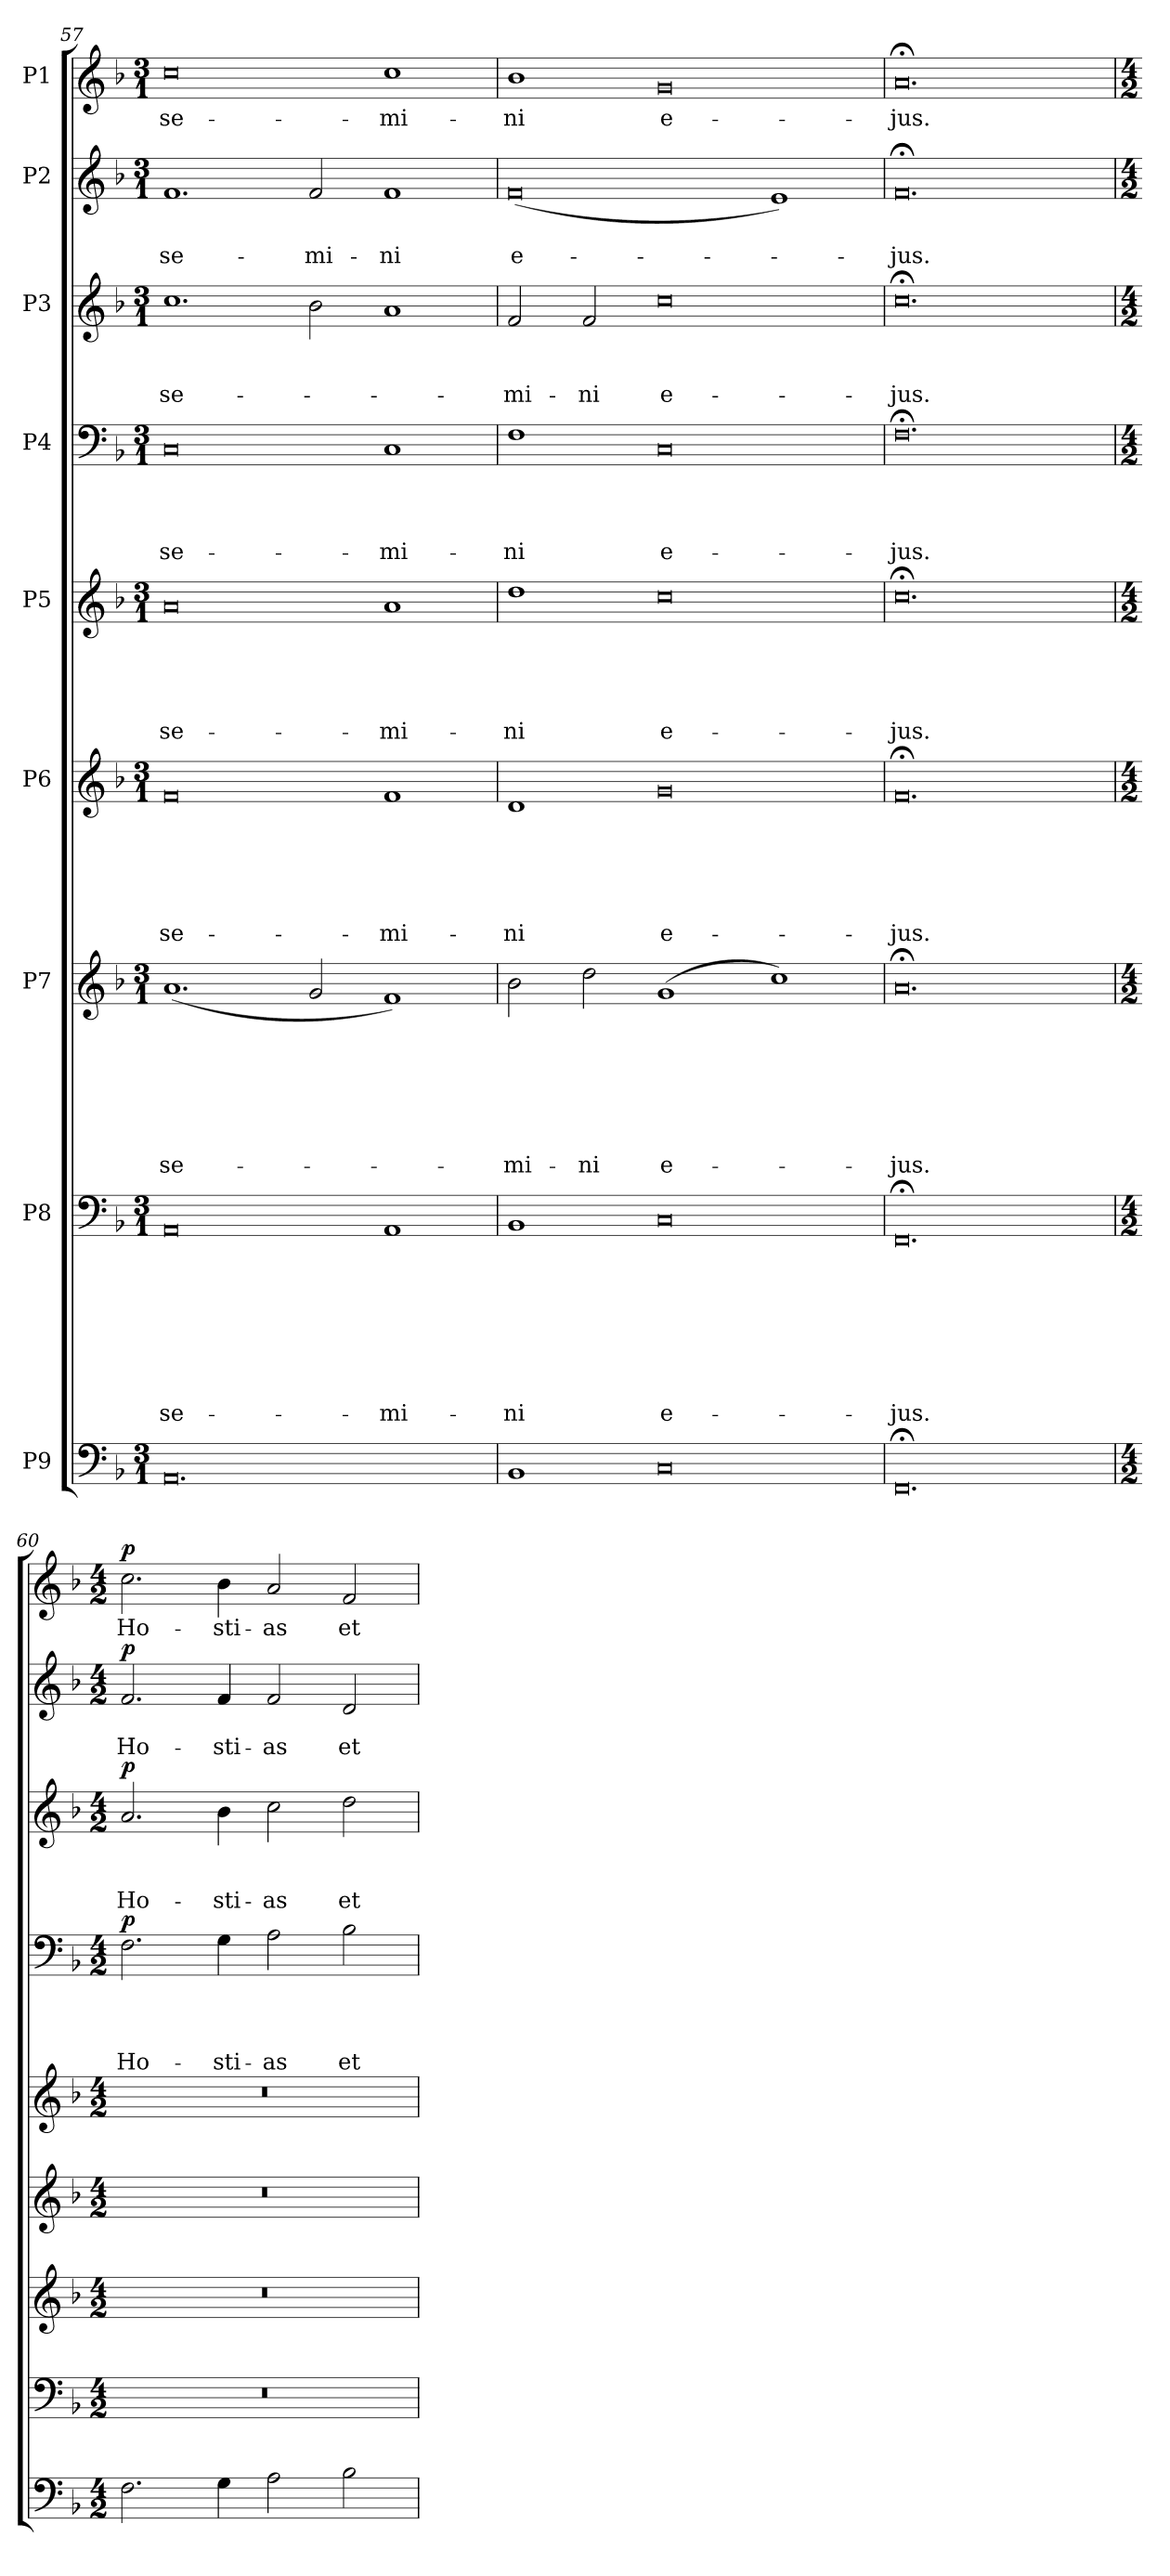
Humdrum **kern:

**kern	**kern	**text	**text	**text	**text	**text	**text	**text	**text	**kern	**text	**text	**text	**text	**text	**text	**text	**kern	**text	**text	**text	**text	**text	**text	**kern	**text	**text	**text	**text	**text	**kern	**text	**text	**text	**text	**dynam	**kern	**text	**text	**text	**dynam	**kern	**text	**text	**dynam	**kern	**text	**dynam
*part9	*part8	*part8	*part8	*part8	*part8	*part8	*part8	*part8	*part8	*part7	*part7	*part7	*part7	*part7	*part7	*part7	*part7	*part6	*part6	*part6	*part6	*part6	*part6	*part6	*part5	*part5	*part5	*part5	*part5	*part5	*part4	*part4	*part4	*part4	*part4	*part4	*part3	*part3	*part3	*part3	*part3	*part2	*part2	*part2	*part2	*part1	*part1	*part1
*staff9	*staff8	*staff8	*staff8	*staff8	*staff8	*staff8	*staff8	*staff8	*staff8	*staff7	*staff7	*staff7	*staff7	*staff7	*staff7	*staff7	*staff7	*staff6	*staff6	*staff6	*staff6	*staff6	*staff6	*staff6	*staff5	*staff5	*staff5	*staff5	*staff5	*staff5	*staff4	*staff4	*staff4	*staff4	*staff4	*staff4	*staff3	*staff3	*staff3	*staff3	*staff3	*staff2	*staff2	*staff2	*staff2	*staff1	*staff1	*staff1
*I"P9	*I"P8	*	*	*	*	*	*	*	*	*I"P7	*	*	*	*	*	*	*	*I"P6	*	*	*	*	*	*	*I"P5	*	*	*	*	*	*I"P4	*	*	*	*	*	*I"P3	*	*	*	*	*I"P2	*	*	*	*I"P1	*	*
*clefF4	*clefF4	*	*	*	*	*	*	*	*	*clefG2	*	*	*	*	*	*	*	*clefG2	*	*	*	*	*	*	*clefG2	*	*	*	*	*	*clefF4	*	*	*	*	*	*clefG2	*	*	*	*	*clefG2	*	*	*	*clefG2	*	*
*	*	*	*	*	*	*	*	*	*	*ITrd7c12	*	*	*	*	*	*	*	*	*	*	*	*	*	*	*	*	*	*	*	*	*	*	*	*	*	*	*ITrd7c12	*	*	*	*	*	*	*	*	*	*	*
*k[b-]	*k[b-]	*	*	*	*	*	*	*	*	*k[b-]	*	*	*	*	*	*	*	*k[b-]	*	*	*	*	*	*	*k[b-]	*	*	*	*	*	*k[b-]	*	*	*	*	*	*k[b-]	*	*	*	*	*k[b-]	*	*	*	*k[b-]	*	*
*F:	*F:	*	*	*	*	*	*	*	*	*F:	*	*	*	*	*	*	*	*F:	*	*	*	*	*	*	*F:	*	*	*	*	*	*F:	*	*	*	*	*	*F:	*	*	*	*	*F:	*	*	*	*F:	*	*
*M3/1	*M3/1	*	*	*	*	*	*	*	*	*M3/1	*	*	*	*	*	*	*	*M3/1	*	*	*	*	*	*	*M3/1	*	*	*	*	*	*M3/1	*	*	*	*	*	*M3/1	*	*	*	*	*M3/1	*	*	*	*M3/1	*	*
=57	=57	=57	=57	=57	=57	=57	=57	=57	=57	=57	=57	=57	=57	=57	=57	=57	=57	=57	=57	=57	=57	=57	=57	=57	=57	=57	=57	=57	=57	=57	=57	=57	=57	=57	=57	=57	=57	=57	=57	=57	=57	=57	=57	=57	=57	=57	=57	=57
!	!	!	!	!	!	!	!	!	!LO:LY:b	!	!	!	!	!	!	!	!LO:LY:b	!	!	!	!	!	!	!LO:LY:b	!	!	!	!	!	!LO:LY:b	!	!	!	!	!LO:LY:b	!	!	!	!	!LO:LY:b	!	!	!	!LO:LY:b	!	!	!LO:LY:b	!
0.AA	0AA	.	.	.	.	.	.	.	se-	(<1.A	.	.	.	.	.	.	se-	0f	.	.	.	.	.	se-	0a	.	.	.	.	se-	0C	.	.	.	se-	.	1.c	.	.	se-	.	1.f	.	se-	.	0cc	se-	.
!	!	!	!	!	!	!	!	!	!	!	!	!	!	!	!	!	!	!	!	!	!	!	!	!	!	!	!	!	!	!	!	!	!	!	!	!	!	!	!	!	!	!	!	!LO:LY:b	!	!	!	!
.	.	.	.	.	.	.	.	.	.	2G/	.	.	.	.	.	.	.	.	.	.	.	.	.	.	.	.	.	.	.	.	.	.	.	.	.	.	2B-\	.	.	.	.	2f/	.	-mi-	.	.	.	.
!	!	!	!	!	!	!	!	!	!LO:LY:b	!	!	!	!	!	!	!	!	!	!	!	!	!	!	!LO:LY:b	!	!	!	!	!	!LO:LY:b	!	!	!	!	!LO:LY:b	!	!	!	!	!	!	!	!	!LO:LY:b	!	!	!LO:LY:b	!
.	1AA	.	.	.	.	.	.	.	-mi-	1F)	.	.	.	.	.	.	.	1f	.	.	.	.	.	-mi-	1a	.	.	.	.	-mi-	1C	.	.	.	-mi-	.	1A	.	.	.	.	1f	.	-ni	.	1cc	-mi-	.
=58	=58	=58	=58	=58	=58	=58	=58	=58	=58	=58	=58	=58	=58	=58	=58	=58	=58	=58	=58	=58	=58	=58	=58	=58	=58	=58	=58	=58	=58	=58	=58	=58	=58	=58	=58	=58	=58	=58	=58	=58	=58	=58	=58	=58	=58	=58	=58	=58
!	!	!	!	!	!	!	!	!	!LO:LY:b	!	!	!	!	!	!	!	!LO:LY:b	!	!	!	!	!	!	!LO:LY:b	!	!	!	!	!	!LO:LY:b	!	!	!	!	!LO:LY:b	!	!	!	!	!LO:LY:b	!	!	!	!LO:LY:b	!	!	!LO:LY:b	!
1BB-	1BB-	.	.	.	.	.	.	.	-ni	2B-\	.	.	.	.	.	.	-mi-	1d	.	.	.	.	.	-ni	1dd	.	.	.	.	-ni	1F	.	.	.	-ni	.	2F/	.	.	-mi-	.	(<0f	.	e-	.	1b-	-ni	.
!	!	!	!	!	!	!	!	!	!	!	!	!	!	!	!	!	!LO:LY:b	!	!	!	!	!	!	!	!	!	!	!	!	!	!	!	!	!	!	!	!	!	!	!LO:LY:b	!	!	!	!	!	!	!	!
.	.	.	.	.	.	.	.	.	.	2d\	.	.	.	.	.	.	-ni	.	.	.	.	.	.	.	.	.	.	.	.	.	.	.	.	.	.	.	2F/	.	.	-ni	.	.	.	.	.	.	.	.
!	!	!	!	!	!	!	!	!	!LO:LY:b	!	!	!	!	!	!	!	!LO:LY:b	!	!	!	!	!	!	!LO:LY:b	!	!	!	!	!	!LO:LY:b	!	!	!	!	!LO:LY:b	!	!	!	!	!LO:LY:b	!	!	!	!	!	!	!LO:LY:b	!
0C	0C	.	.	.	.	.	.	.	e-	(<1G	.	.	.	.	.	.	e-	0g	.	.	.	.	.	e-	0cc	.	.	.	.	e-	0C	.	.	.	e-	.	0c	.	.	e-	.	.	.	.	.	0g	e-	.
.	.	.	.	.	.	.	.	.	.	1c)	.	.	.	.	.	.	.	.	.	.	.	.	.	.	.	.	.	.	.	.	.	.	.	.	.	.	.	.	.	.	.	1e)	.	.	.	.	.	.
=59	=59	=59	=59	=59	=59	=59	=59	=59	=59	=59	=59	=59	=59	=59	=59	=59	=59	=59	=59	=59	=59	=59	=59	=59	=59	=59	=59	=59	=59	=59	=59	=59	=59	=59	=59	=59	=59	=59	=59	=59	=59	=59	=59	=59	=59	=59	=59	=59
!	!	!	!	!	!	!	!	!	!LO:LY:b	!	!	!	!	!	!	!	!LO:LY:b	!	!	!	!	!	!	!LO:LY:b	!	!	!	!	!	!LO:LY:b	!	!	!	!	!LO:LY:b	!	!	!	!	!LO:LY:b	!	!	!	!LO:LY:b	!	!	!LO:LY:b	!
0.FF;	0.FF;	.	.	.	.	.	.	.	-jus.	0.A;	.	.	.	.	.	.	-jus.	0.f;	.	.	.	.	.	-jus.	0.cc;<	.	.	.	.	-jus.	0.F;<	.	.	.	-jus.	.	0.c;<	.	.	-jus.	.	0.f;	.	-jus.	.	0.a;	-jus.	.
=60	=60	=60	=60	=60	=60	=60	=60	=60	=60	=60	=60	=60	=60	=60	=60	=60	=60	=60	=60	=60	=60	=60	=60	=60	=60	=60	=60	=60	=60	=60	=60	=60	=60	=60	=60	=60	=60	=60	=60	=60	=60	=60	=60	=60	=60	=60	=60	=60
*M4/2	*M4/2	*	*	*	*	*	*	*	*	*M4/2	*	*	*	*	*	*	*	*M4/2	*	*	*	*	*	*	*M4/2	*	*	*	*	*	*M4/2	*	*	*	*	*	*M4/2	*	*	*	*	*M4/2	*	*	*	*M4/2	*	*
!	!	!	!	!	!	!	!	!	!	!	!	!	!	!	!	!	!	!	!	!	!	!	!	!	!	!	!	!	!	!	!	!	!	!	!LO:LY:b	!LO:DY:a	!	!	!	!LO:LY:b	!LO:DY:a	!	!	!LO:LY:b	!LO:DY:a	!	!LO:LY:b	!LO:DY:a
2.F\	0r	.	.	.	.	.	.	.	.	0r	.	.	.	.	.	.	.	0r	.	.	.	.	.	.	0r	.	.	.	.	.	2.F\	.	.	.	Ho-	p	2.A/	.	.	Ho-	p	2.f/	.	Ho-	p	2.cc\	Ho-	p
!	!	!	!	!	!	!	!	!	!	!	!	!	!	!	!	!	!	!	!	!	!	!	!	!	!	!	!	!	!	!	!	!	!	!	!LO:LY:b	!	!	!	!	!LO:LY:b	!	!	!	!LO:LY:b	!	!	!LO:LY:b	!
4G\	.	.	.	.	.	.	.	.	.	.	.	.	.	.	.	.	.	.	.	.	.	.	.	.	.	.	.	.	.	.	4G\	.	.	.	-sti-	.	4B-\	.	.	-sti-	.	4f/	.	-sti-	.	4b-\	-sti-	.
!	!	!	!	!	!	!	!	!	!	!	!	!	!	!	!	!	!	!	!	!	!	!	!	!	!	!	!	!	!	!	!	!	!	!	!LO:LY:b	!	!	!	!	!LO:LY:b	!	!	!	!LO:LY:b	!	!	!LO:LY:b	!
2A\	.	.	.	.	.	.	.	.	.	.	.	.	.	.	.	.	.	.	.	.	.	.	.	.	.	.	.	.	.	.	2A\	.	.	.	-as	.	2c\	.	.	-as	.	2f/	.	-as	.	2a/	-as	.
!	!	!	!	!	!	!	!	!	!	!	!	!	!	!	!	!	!	!	!	!	!	!	!	!	!	!	!	!	!	!	!	!	!	!	!LO:LY:b	!	!	!	!	!LO:LY:b	!	!	!	!LO:LY:b	!	!	!LO:LY:b	!
2B-\	.	.	.	.	.	.	.	.	.	.	.	.	.	.	.	.	.	.	.	.	.	.	.	.	.	.	.	.	.	.	2B-\	.	.	.	et	.	2d\	.	.	et	.	2d/	.	et	.	2f/	et	.
=	=	=	=	=	=	=	=	=	=	=	=	=	=	=	=	=	=	=	=	=	=	=	=	=	=	=	=	=	=	=	=	=	=	=	=	=	=	=	=	=	=	=	=	=	=	=	=	=
*-	*-	*-	*-	*-	*-	*-	*-	*-	*-	*-	*-	*-	*-	*-	*-	*-	*-	*-	*-	*-	*-	*-	*-	*-	*-	*-	*-	*-	*-	*-	*-	*-	*-	*-	*-	*-	*-	*-	*-	*-	*-	*-	*-	*-	*-	*-	*-	*-
